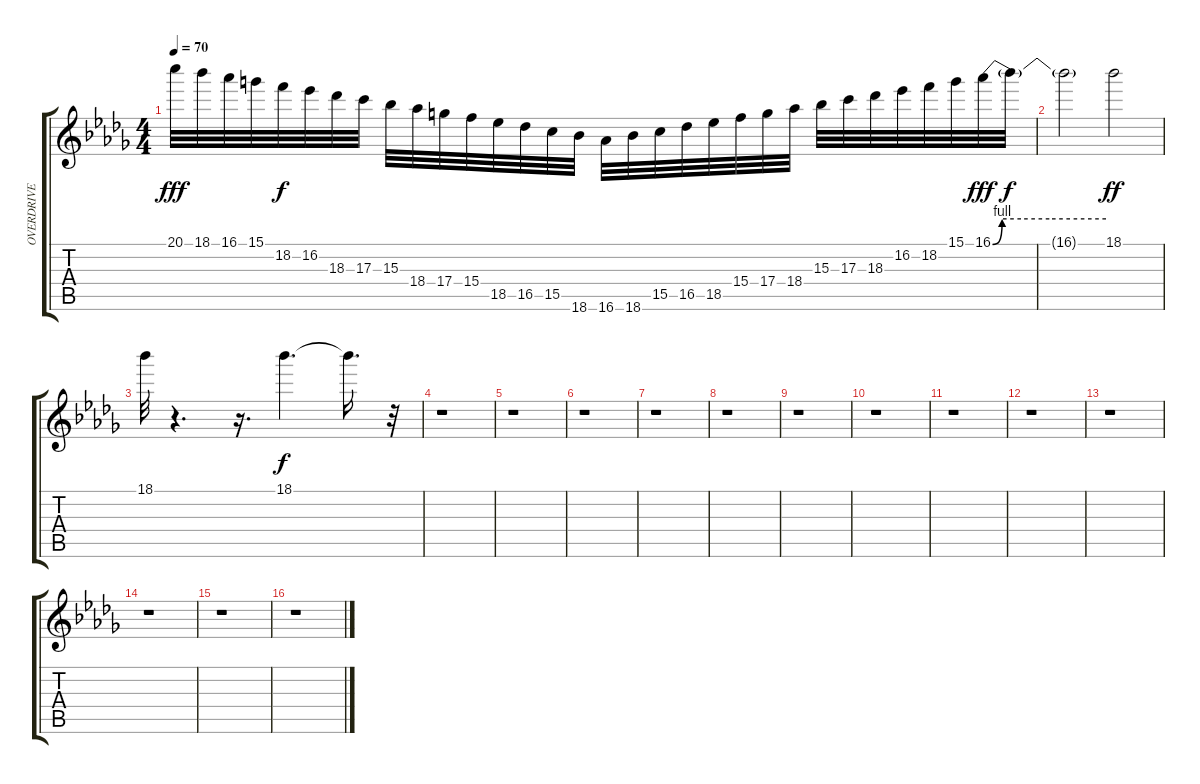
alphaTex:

\track ("OVERDRIVE" "OVERDRIVE") {instrument distortionguitar}
\staff {score tabs}
\tuning (E4 B3 G3 D3 A2 E2) {hide}
\ts (4 4)
\tempo 70
\clef g2
\ks bbminor
20.1.32{dy fff} 18.1.32 16.1.32 15.1.32 18.2.32{dy f} 16.2.32 18.3.32 17.3.32 15.3.32 18.4.32 17.4.32 15.4.32 18.5.32 16.5.32 15.5.32 18.6.32 16.6.32 18.6.32 15.5.32 16.5.32 18.5.32 15.4.32 17.4.32 18.4.32 15.3.32 17.3.32 18.3.32 16.2.32 18.2.32 15.1.32 16.1{be (custom 0 0 5 4 15 4 30 4 60 4)}.32{dy fff} 16.1{t}.32{dy f} |
16.1{t}.2 18.1.2{dy ff} |
18.1.32 r.4{d} r.16{d} 18.1.4{d dy f} 18.1{t}.16{d} r.32 |
r.1 |
r.1 |
r.1 |
r.1 |
r.1 |
r.1 |
r.1 |
r.1 |
r.1 |
r.1 |
r.1 |
r.1 |
r.1
